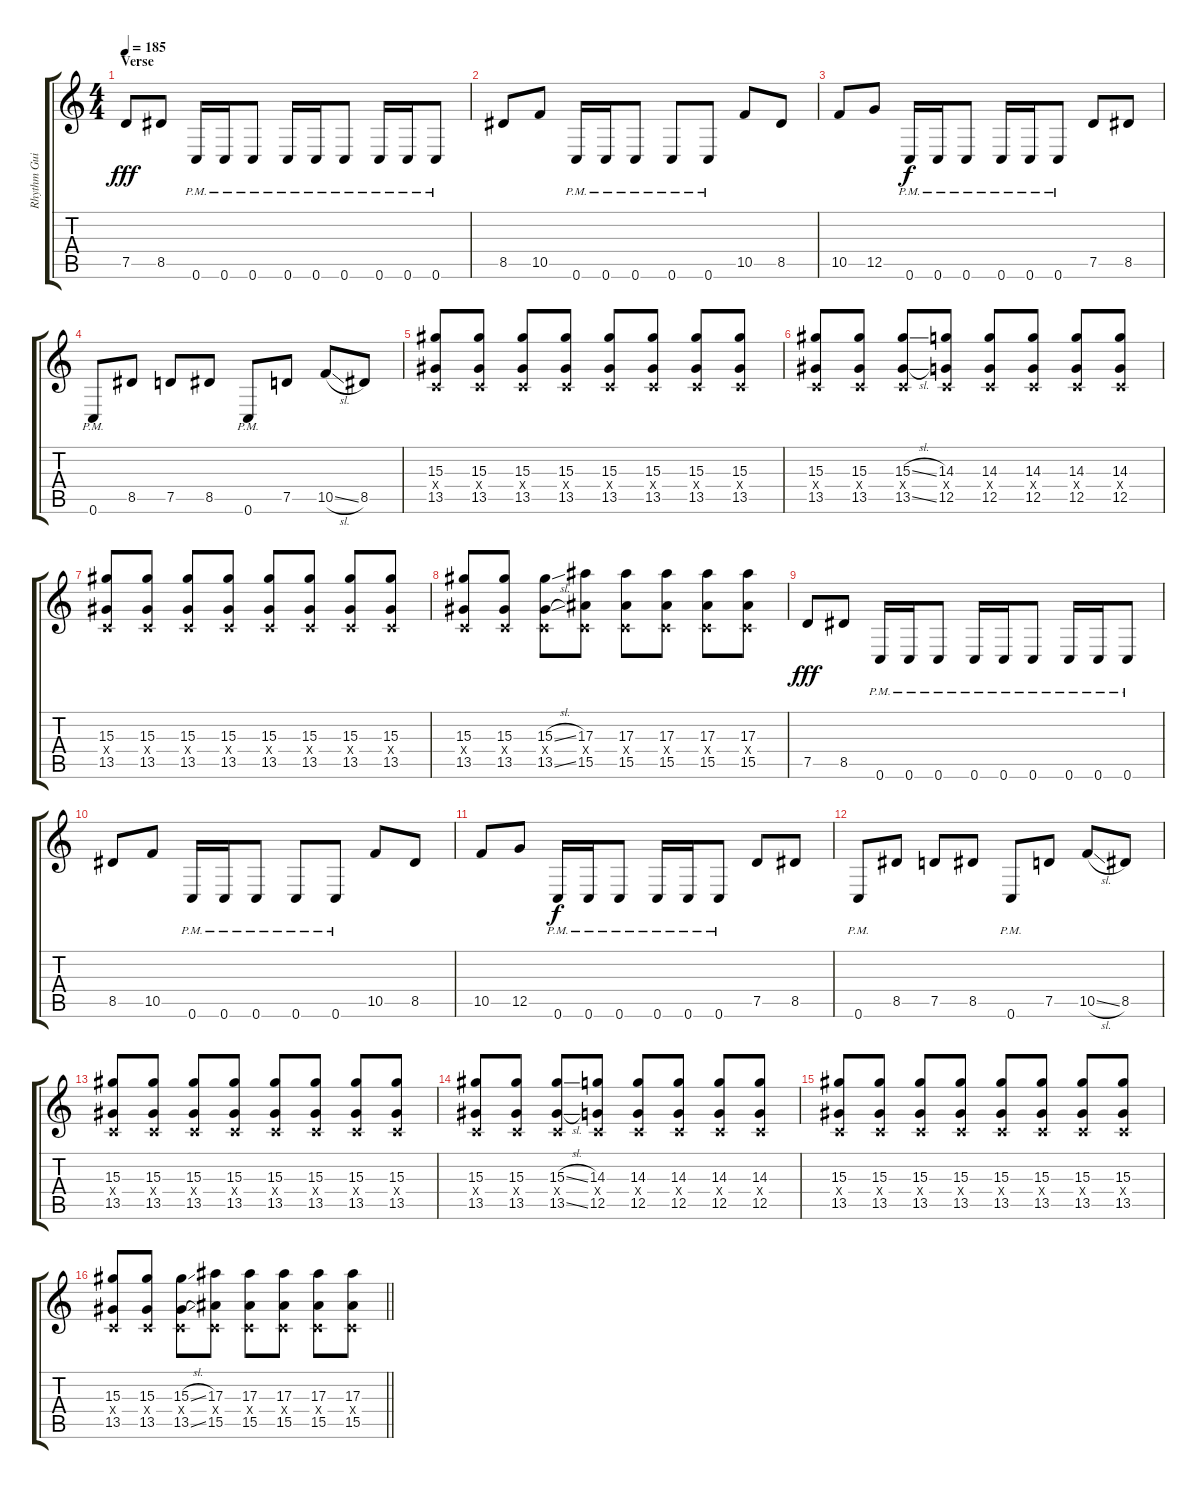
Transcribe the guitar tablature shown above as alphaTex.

\track ("Rhythm Guitar (Robin Sjunnesson)" "Rhythm Gui") {instrument distortionguitar}
\staff {score tabs}
\tuning (D4 A3 F3 C3 G2 C2) {hide}
\ts (4 4)
\section ("" "Verse")
\tempo 185
\clef g2
\ks c
7.5.8{dy fff} 8.5.8 0.6{pm}.16 0.6{pm}.16 0.6{pm}.8 0.6{pm}.16 0.6{pm}.16 0.6{pm}.8 0.6{pm}.16 0.6{pm}.16 0.6{pm}.8 |
8.5.8 10.5.8 0.6{pm}.16 0.6{pm}.16 0.6{pm}.8 0.6{pm}.8 0.6{pm}.8 10.5.8 8.5.8 |
10.5.8 12.5.8 0.6{pm}.16{dy f} 0.6{pm}.16 0.6{pm}.8 0.6{pm}.16 0.6{pm}.16 0.6{pm}.8 7.5.8 8.5.8 |
0.6{pm}.8 8.5.8 7.5.8 8.5.8 0.6{pm}.8 7.5.8 10.5{sl}.8 8.5.8 |
(15.3 0.4{x} 13.5).8 (15.3 0.4{x} 13.5).8 (15.3 0.4{x} 13.5).8 (15.3 0.4{x} 13.5).8 (15.3 0.4{x} 13.5).8 (15.3 0.4{x} 13.5).8 (15.3 0.4{x} 13.5).8 (15.3 0.4{x} 13.5).8 |
(15.3 0.4{x} 13.5).8 (15.3 0.4{x} 13.5).8 (15.3{sl} 0.4{x} 13.5{sl}).8 (14.3 0.4{x} 12.5).8 (14.3 0.4{x} 12.5).8 (14.3 0.4{x} 12.5).8 (14.3 0.4{x} 12.5).8 (14.3 0.4{x} 12.5).8 |
(15.3 0.4{x} 13.5).8 (15.3 0.4{x} 13.5).8 (15.3 0.4{x} 13.5).8 (15.3 0.4{x} 13.5).8 (15.3 0.4{x} 13.5).8 (15.3 0.4{x} 13.5).8 (15.3 0.4{x} 13.5).8 (15.3 0.4{x} 13.5).8 |
(15.3 0.4{x} 13.5).8 (15.3 0.4{x} 13.5).8 (15.3{sl} 0.4{x} 13.5{sl}).8 (17.3 0.4{x} 15.5).8 (17.3 0.4{x} 15.5).8 (17.3 0.4{x} 15.5).8 (17.3 0.4{x} 15.5).8 (17.3 0.4{x} 15.5).8 |
7.5.8{dy fff} 8.5.8 0.6{pm}.16 0.6{pm}.16 0.6{pm}.8 0.6{pm}.16 0.6{pm}.16 0.6{pm}.8 0.6{pm}.16 0.6{pm}.16 0.6{pm}.8 |
8.5.8 10.5.8 0.6{pm}.16 0.6{pm}.16 0.6{pm}.8 0.6{pm}.8 0.6{pm}.8 10.5.8 8.5.8 |
10.5.8 12.5.8 0.6{pm}.16{dy f} 0.6{pm}.16 0.6{pm}.8 0.6{pm}.16 0.6{pm}.16 0.6{pm}.8 7.5.8 8.5.8 |
0.6{pm}.8 8.5.8 7.5.8 8.5.8 0.6{pm}.8 7.5.8 10.5{sl}.8 8.5.8 |
(15.3 0.4{x} 13.5).8 (15.3 0.4{x} 13.5).8 (15.3 0.4{x} 13.5).8 (15.3 0.4{x} 13.5).8 (15.3 0.4{x} 13.5).8 (15.3 0.4{x} 13.5).8 (15.3 0.4{x} 13.5).8 (15.3 0.4{x} 13.5).8 |
(15.3 0.4{x} 13.5).8 (15.3 0.4{x} 13.5).8 (15.3{sl} 0.4{x} 13.5{sl}).8 (14.3 0.4{x} 12.5).8 (14.3 0.4{x} 12.5).8 (14.3 0.4{x} 12.5).8 (14.3 0.4{x} 12.5).8 (14.3 0.4{x} 12.5).8 |
(15.3 0.4{x} 13.5).8 (15.3 0.4{x} 13.5).8 (15.3 0.4{x} 13.5).8 (15.3 0.4{x} 13.5).8 (15.3 0.4{x} 13.5).8 (15.3 0.4{x} 13.5).8 (15.3 0.4{x} 13.5).8 (15.3 0.4{x} 13.5).8 |
\barLineRight lightlight
(15.3 0.4{x} 13.5).8 (15.3 0.4{x} 13.5).8 (15.3{sl} 0.4{x} 13.5{sl}).8 (17.3 0.4{x} 15.5).8 (17.3 0.4{x} 15.5).8 (17.3 0.4{x} 15.5).8 (17.3 0.4{x} 15.5).8 (17.3 0.4{x} 15.5).8
